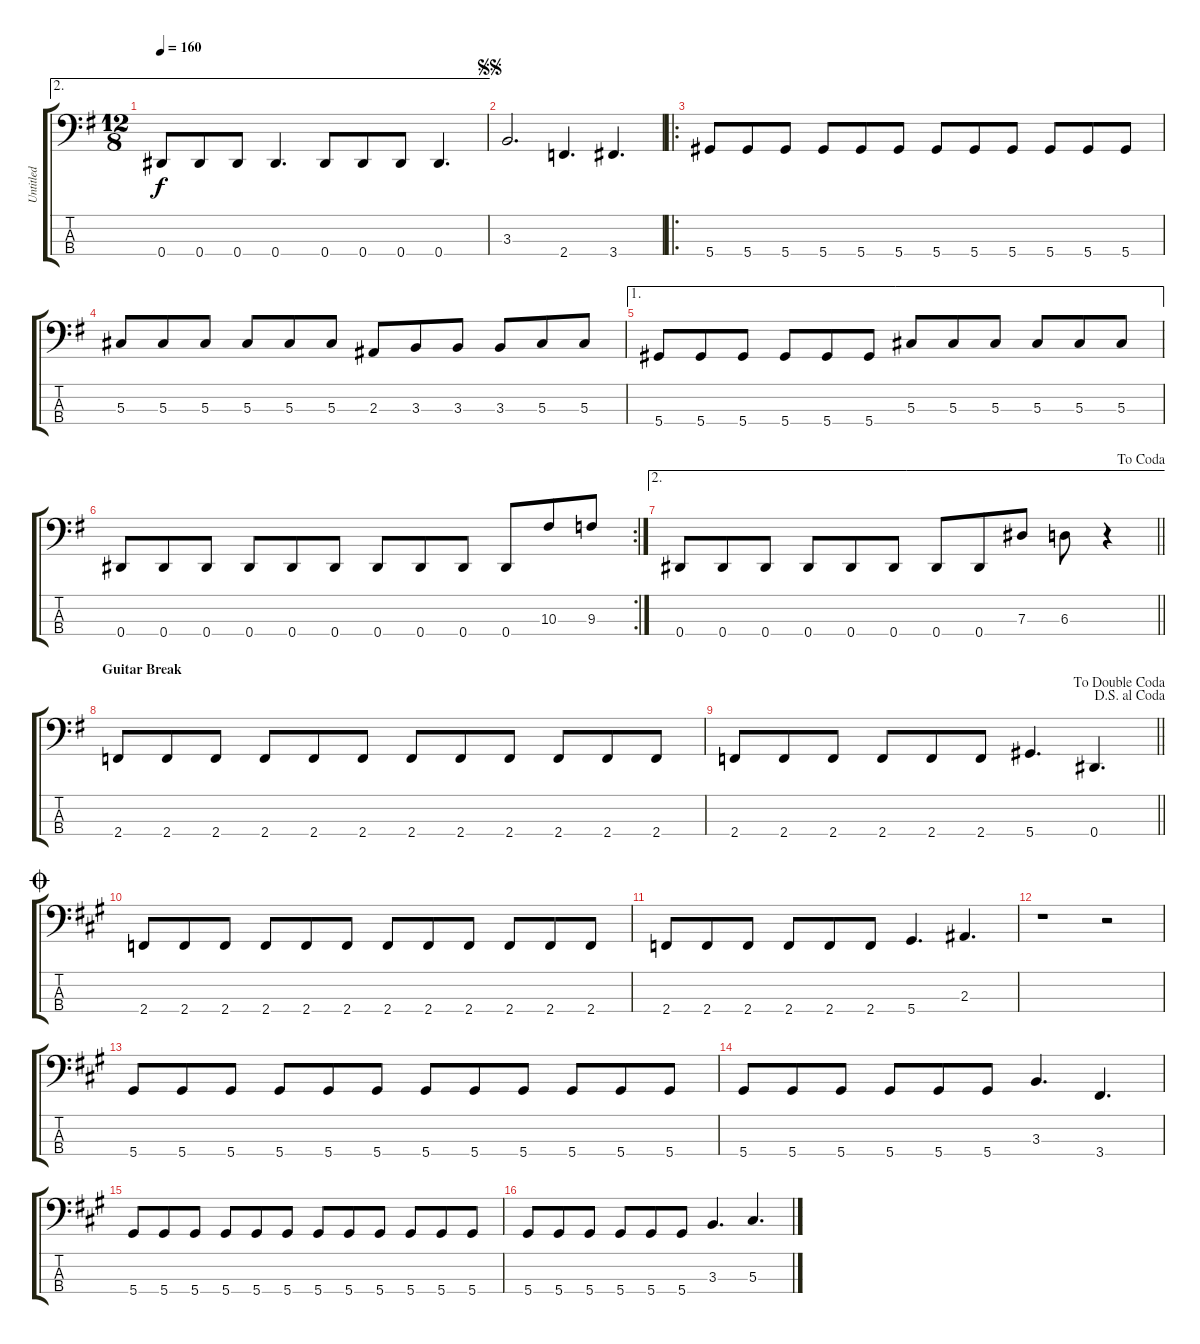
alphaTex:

\track ("Untitled" "Untitled") {instrument electricbassfinger}
\staff {score tabs}
\tuning (Gb2 Db2 Ab1 Eb1) {hide}
\ae 2
\ts (12 8)
\tempo 160
\clef f4
\ks g
0.4.8{dy f} 0.4.8 0.4.8 0.4.4{d} 0.4.8 0.4.8 0.4.8 0.4.4{d} |
\jump segnosegno
3.3.2{d} 2.4.4{d} 3.4.4{d} |
\ro
5.4.8 5.4.8 5.4.8 5.4.8 5.4.8 5.4.8 5.4.8 5.4.8 5.4.8 5.4.8 5.4.8 5.4.8 |
5.3.8 5.3.8 5.3.8 5.3.8 5.3.8 5.3.8 2.3.8 3.3.8 3.3.8 3.3.8 5.3.8 5.3.8 |
\ae 1
5.4.8 5.4.8 5.4.8 5.4.8 5.4.8 5.4.8 5.3.8 5.3.8 5.3.8 5.3.8 5.3.8 5.3.8 |
\rc 2
0.4.8 0.4.8 0.4.8 0.4.8 0.4.8 0.4.8 0.4.8 0.4.8 0.4.8 0.4.8 10.3.8 9.3.8 |
\ae 2
\jump dacoda
\barLineRight lightlight
0.4.8 0.4.8 0.4.8 0.4.8 0.4.8 0.4.8 0.4.8 0.4.8 7.3.8 6.3.8 r.4 |
\section ("" "Guitar Break")
2.4.8 2.4.8 2.4.8 2.4.8 2.4.8 2.4.8 2.4.8 2.4.8 2.4.8 2.4.8 2.4.8 2.4.8 |
\jump dalsegnoalcoda
\jump dadoublecoda
\barLineRight lightlight
2.4.8 2.4.8 2.4.8 2.4.8 2.4.8 2.4.8 5.4.4{d} 0.4.4{d} |
\jump coda
\ks a
2.4.8 2.4.8 2.4.8 2.4.8 2.4.8 2.4.8 2.4.8 2.4.8 2.4.8 2.4.8 2.4.8 2.4.8 |
2.4.8 2.4.8 2.4.8 2.4.8 2.4.8 2.4.8 5.4.4{d} 2.3.4{d} |
r.1 r.2 |
5.4.8 5.4.8 5.4.8 5.4.8 5.4.8 5.4.8 5.4.8 5.4.8 5.4.8 5.4.8 5.4.8 5.4.8 |
5.4.8 5.4.8 5.4.8 5.4.8 5.4.8 5.4.8 3.3.4{d} 3.4.4{d} |
5.4.8 5.4.8 5.4.8 5.4.8 5.4.8 5.4.8 5.4.8 5.4.8 5.4.8 5.4.8 5.4.8 5.4.8 |
5.4.8 5.4.8 5.4.8 5.4.8 5.4.8 5.4.8 3.3.4{d} 5.3.4{d}
